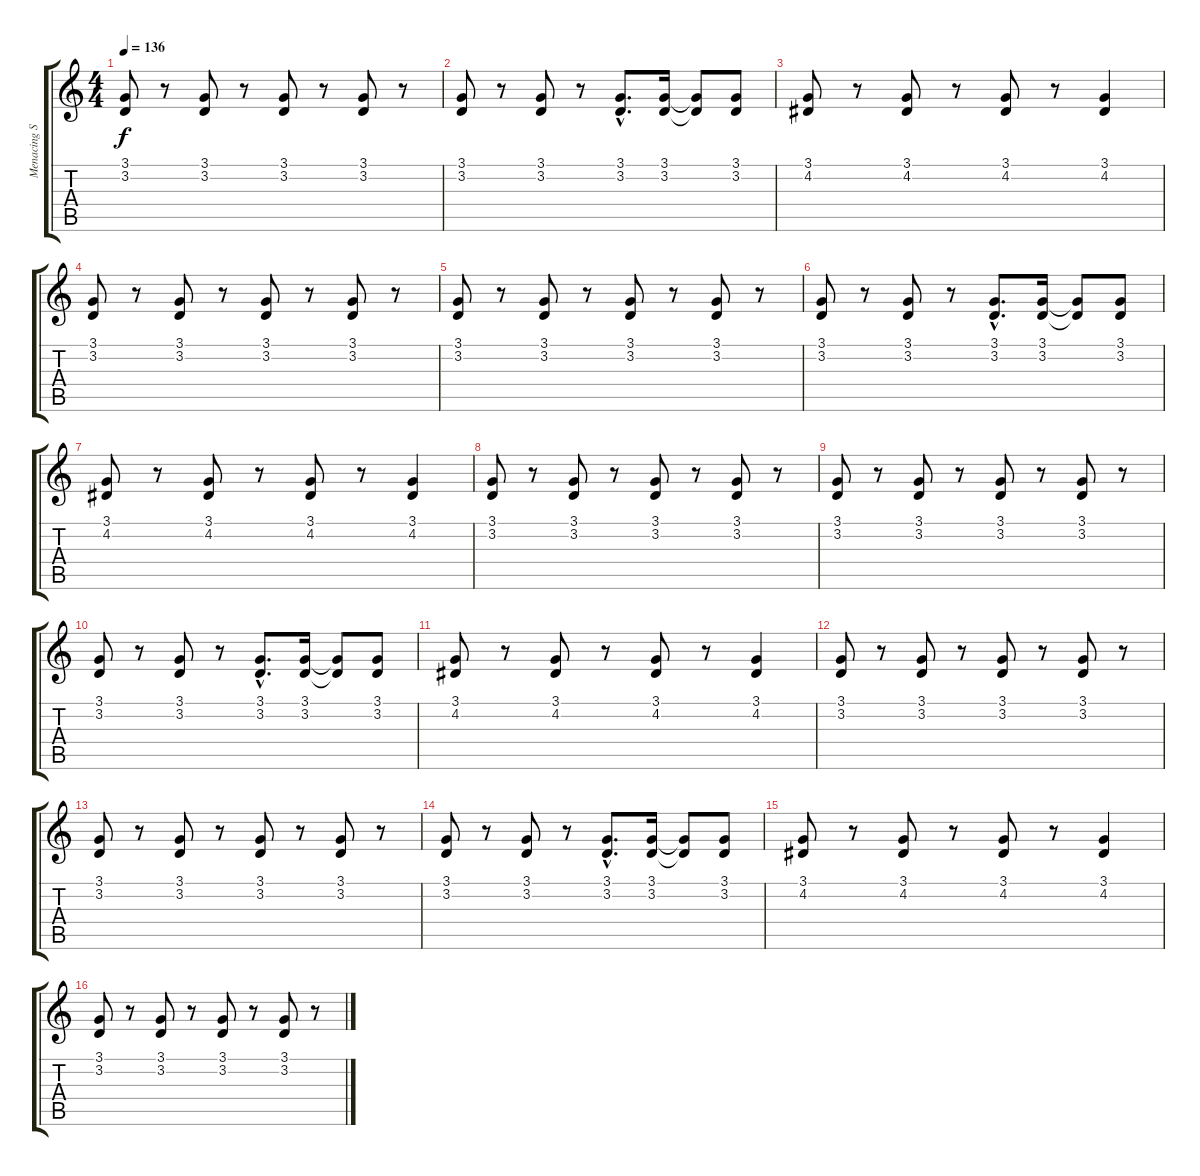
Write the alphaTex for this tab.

\track ("Menacing Strings" "Menacing S") {instrument tremolostrings}
\staff {score tabs}
\tuning (E4 B3 G3 D3 A2 E2) {hide}
\ts (4 4)
\tempo 136
\clef g2
\ks c
(3.1 3.2).8{dy f instrument tremolostrings} r.8 (3.1 3.2).8 r.8 (3.1 3.2).8 r.8 (3.1 3.2).8 r.8 |
(3.1 3.2).8 r.8 (3.1 3.2).8 r.8 (3.1{hac} 3.2{hac}).8{d} (3.1 3.2).16 (3.1{t} 3.2{t}).8 (3.1 3.2).8 |
(3.1 4.2).8 r.8 (3.1 4.2).8 r.8 (3.1 4.2).8 r.8 (3.1 4.2).4 |
(3.1 3.2).8 r.8 (3.1 3.2).8 r.8 (3.1 3.2).8 r.8 (3.1 3.2).8 r.8 |
(3.1 3.2).8 r.8 (3.1 3.2).8 r.8 (3.1 3.2).8 r.8 (3.1 3.2).8 r.8 |
(3.1 3.2).8 r.8 (3.1 3.2).8 r.8 (3.1{hac} 3.2{hac}).8{d} (3.1 3.2).16 (3.1{t} 3.2{t}).8 (3.1 3.2).8 |
(3.1 4.2).8 r.8 (3.1 4.2).8 r.8 (3.1 4.2).8 r.8 (3.1 4.2).4 |
(3.1 3.2).8 r.8 (3.1 3.2).8 r.8 (3.1 3.2).8 r.8 (3.1 3.2).8 r.8 |
(3.1 3.2).8 r.8 (3.1 3.2).8 r.8 (3.1 3.2).8 r.8 (3.1 3.2).8 r.8 |
(3.1 3.2).8 r.8 (3.1 3.2).8 r.8 (3.1{hac} 3.2{hac}).8{d} (3.1 3.2).16 (3.1{t} 3.2{t}).8 (3.1 3.2).8 |
(3.1 4.2).8 r.8 (3.1 4.2).8 r.8 (3.1 4.2).8 r.8 (3.1 4.2).4 |
(3.1 3.2).8 r.8 (3.1 3.2).8 r.8 (3.1 3.2).8 r.8 (3.1 3.2).8 r.8 |
(3.1 3.2).8 r.8 (3.1 3.2).8 r.8 (3.1 3.2).8 r.8 (3.1 3.2).8 r.8 |
(3.1 3.2).8 r.8 (3.1 3.2).8 r.8 (3.1{hac} 3.2{hac}).8{d} (3.1 3.2).16 (3.1{t} 3.2{t}).8 (3.1 3.2).8 |
(3.1 4.2).8 r.8 (3.1 4.2).8 r.8 (3.1 4.2).8 r.8 (3.1 4.2).4 |
(3.1 3.2).8 r.8 (3.1 3.2).8 r.8 (3.1 3.2).8 r.8 (3.1 3.2).8 r.8
